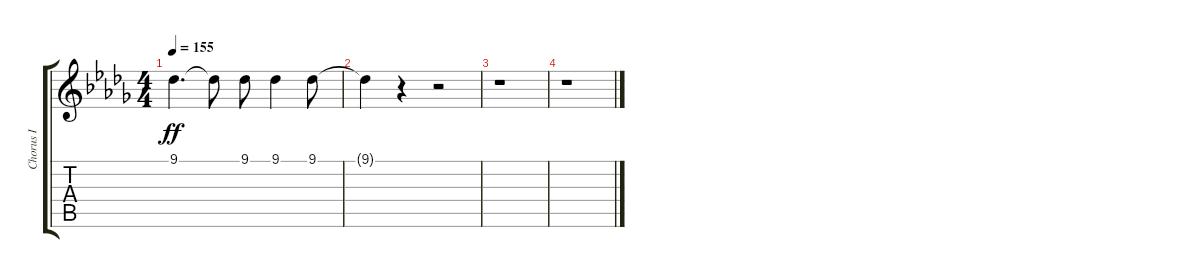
\track ("Chorus I" "Chorus I") {instrument voiceoohs}
\staff {score tabs}
\tuning (E4 B3 G3 D3 A2 E2) {hide}
\ts (4 4)
\tempo 155
\clef g2
\ks db
9.1.4{d dy ff} 9.1{t}.8 9.1.8 9.1.4 9.1.8 |
9.1{t}.4 r.4 r.2 |
r.1 |
r.1
